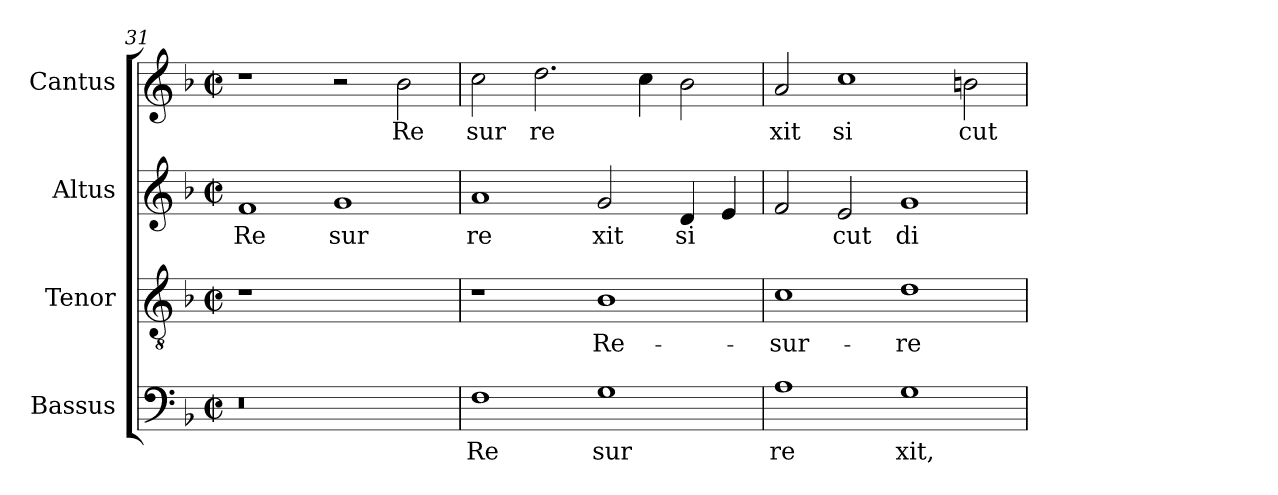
**kern	**text	**kern	**text	**kern	**text	**kern	**text
*part4	*part4	*part3	*part3	*part2	*part2	*part1	*part1
*staff4	*staff4	*staff3	*staff3	*staff2	*staff2	*staff1	*staff1
*I"Bassus	*	*I"Tenor	*	*I"Altus	*	*I"Cantus	*
!!LO:PB:g=z
*clefF4	*	*clefGv2	*	*clefG2	*	*clefG2	*
*k[b-]	*	*k[b-]	*	*k[b-]	*	*k[b-]	*
*F:	*	*F:	*	*F:	*	*F:	*
*M2/2	*	*M2/2	*	*M2/2	*	*M2/2	*
*met(c|)	*	*met(c|)	*	*met(c|)	*	*met(c|)	*
=31	=31	=31	=31	=31	=31	=31	=31
!	!	!	!	!	!LO:LY:b:cj	!	!
0r	.	1r	.	1f	Re	1r	.
!	!	!	!	!	!LO:LY:b:cj	!	!
.	.	1ryy	.	1g	sur	2r	.
!	!	!	!	!	!	!	!LO:LY:b:cj
.	.	.	.	.	.	2b-\	Re
=32	=32	=32	=32	=32	=32	=32	=32
!	!LO:LY:b:cj	!	!	!	!LO:LY:b:cj	!	!LO:LY:b:cj
1F	Re	1r	.	1a	re	2cc\	sur
!	!	!	!	!	!	!	!LO:LY:b:cj
.	.	.	.	.	.	2.dd\	re
!	!LO:LY:b:cj	!	!LO:LY:b:cj	!	!LO:LY:b:cj	!	!
1G	sur	1B-	Re-	2g/	xit	.	.
!	!	!	!	!	!	!	!LO:LY:b:cj
.	.	.	.	.	.	4cc\	.
!	!	!	!	!	!LO:LY:b:cj	!	!LO:LY:b:cj
.	.	.	.	4d/	si	2b-\	.
!	!	!	!	!	!LO:LY:b:cj	!	!
.	.	.	.	4e/	.	.	.
=33	=33	=33	=33	=33	=33	=33	=33
!	!LO:LY:b:cj	!	!LO:LY:b:cj	!	!LO:LY:b:cj	!	!LO:LY:b:cj
1A	re	1c	-sur-	2f/	.	2a/	xit
!	!	!	!	!	!LO:LY:b:cj	!	!LO:LY:b:cj
.	.	.	.	2e/	cut	1cc	si
!	!LO:LY:b:cj	!	!LO:LY:b:cj	!	!LO:LY:b:cj	!	!
1G	xit,	1d	-re-	1g	di	.	.
!	!	!	!	!	!	!	!LO:LY:b:cj
.	.	.	.	.	.	2bn\	cut
=	=	=	=	=	=	=	=
*-	*-	*-	*-	*-	*-	*-	*-
